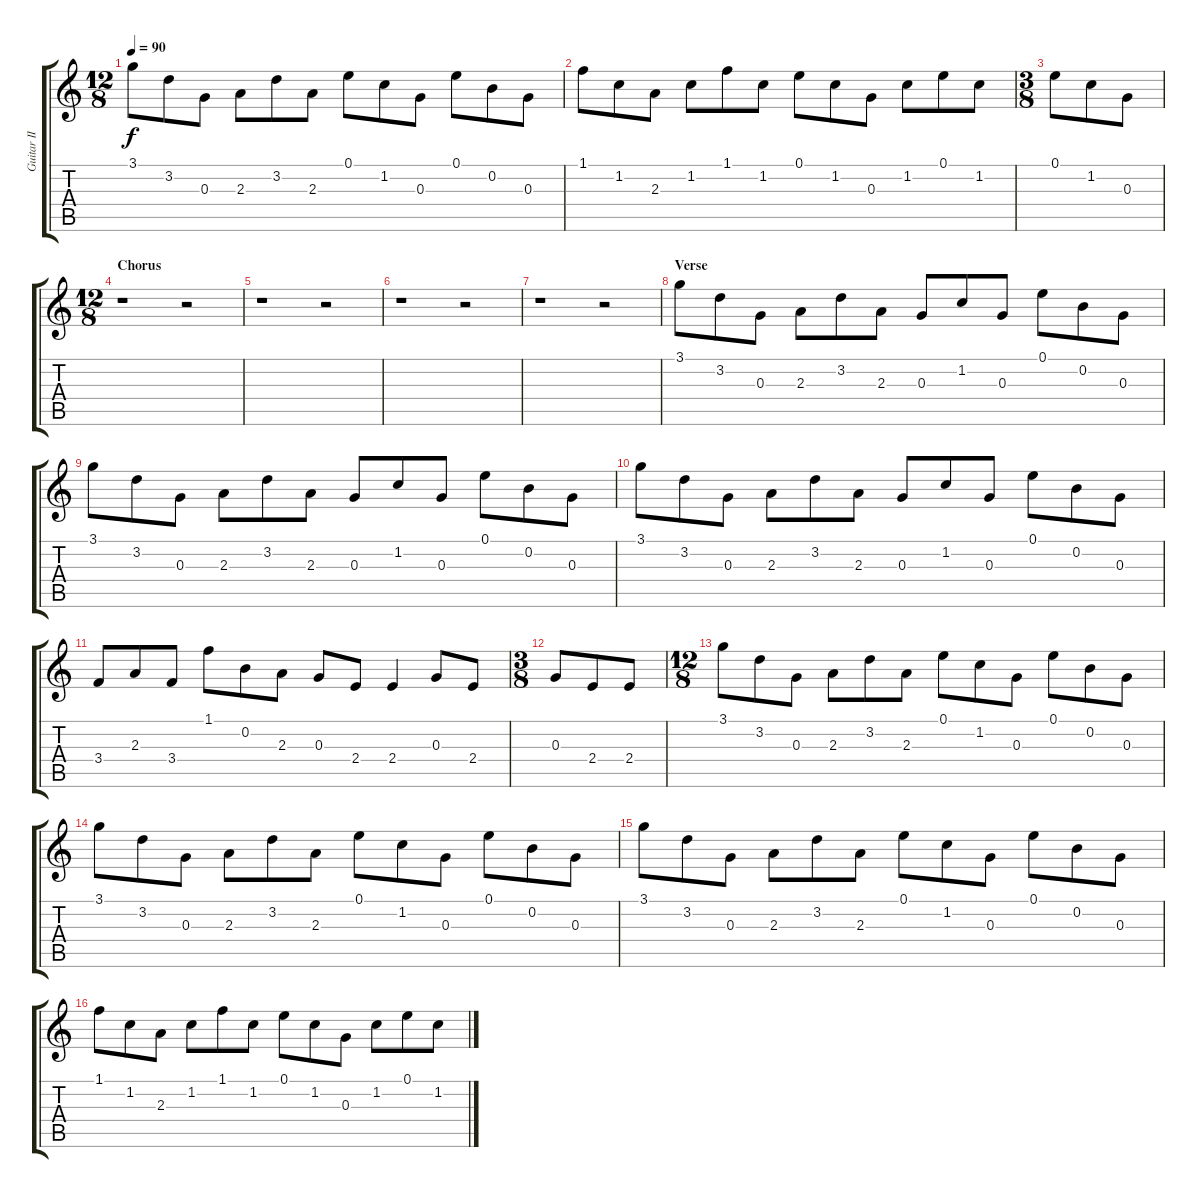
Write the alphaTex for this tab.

\track ("Guitar II" "Guitar II") {instrument acousticguitarsteel}
\staff {score tabs}
\tuning (E4 B3 G3 D3 A2 E2) {hide}
\ts (12 8)
\tempo 90
\clef g2
\ks c
3.1.8{dy f} 3.2.8 0.3.8 2.3.8 3.2.8 2.3.8 0.1.8 1.2.8 0.3.8 0.1.8 0.2.8 0.3.8 |
1.1.8 1.2.8 2.3.8 1.2.8 1.1.8 1.2.8 0.1.8 1.2.8 0.3.8 1.2.8 0.1.8 1.2.8 |
\ts (3 8)
0.1.8 1.2.8 0.3.8 |
\ts (12 8)
\section ("" "Chorus")
r.1 r.2 |
r.1 r.2 |
r.1 r.2 |
r.1 r.2 |
\section ("" "Verse")
3.1.8 3.2.8 0.3.8 2.3.8 3.2.8 2.3.8 0.3.8 1.2.8 0.3.8 0.1.8 0.2.8 0.3.8 |
3.1.8 3.2.8 0.3.8 2.3.8 3.2.8 2.3.8 0.3.8 1.2.8 0.3.8 0.1.8 0.2.8 0.3.8 |
3.1.8 3.2.8 0.3.8 2.3.8 3.2.8 2.3.8 0.3.8 1.2.8 0.3.8 0.1.8 0.2.8 0.3.8 |
3.4.8 2.3.8 3.4.8 1.1.8 0.2.8 2.3.8 0.3.8 2.4.8 2.4.4 0.3.8 2.4.8 |
\ts (3 8)
0.3.8 2.4.8 2.4.8 |
\ts (12 8)
3.1.8 3.2.8 0.3.8 2.3.8 3.2.8 2.3.8 0.1.8 1.2.8 0.3.8 0.1.8 0.2.8 0.3.8 |
3.1.8 3.2.8 0.3.8 2.3.8 3.2.8 2.3.8 0.1.8 1.2.8 0.3.8 0.1.8 0.2.8 0.3.8 |
3.1.8 3.2.8 0.3.8 2.3.8 3.2.8 2.3.8 0.1.8 1.2.8 0.3.8 0.1.8 0.2.8 0.3.8 |
1.1.8 1.2.8 2.3.8 1.2.8 1.1.8 1.2.8 0.1.8 1.2.8 0.3.8 1.2.8 0.1.8 1.2.8
